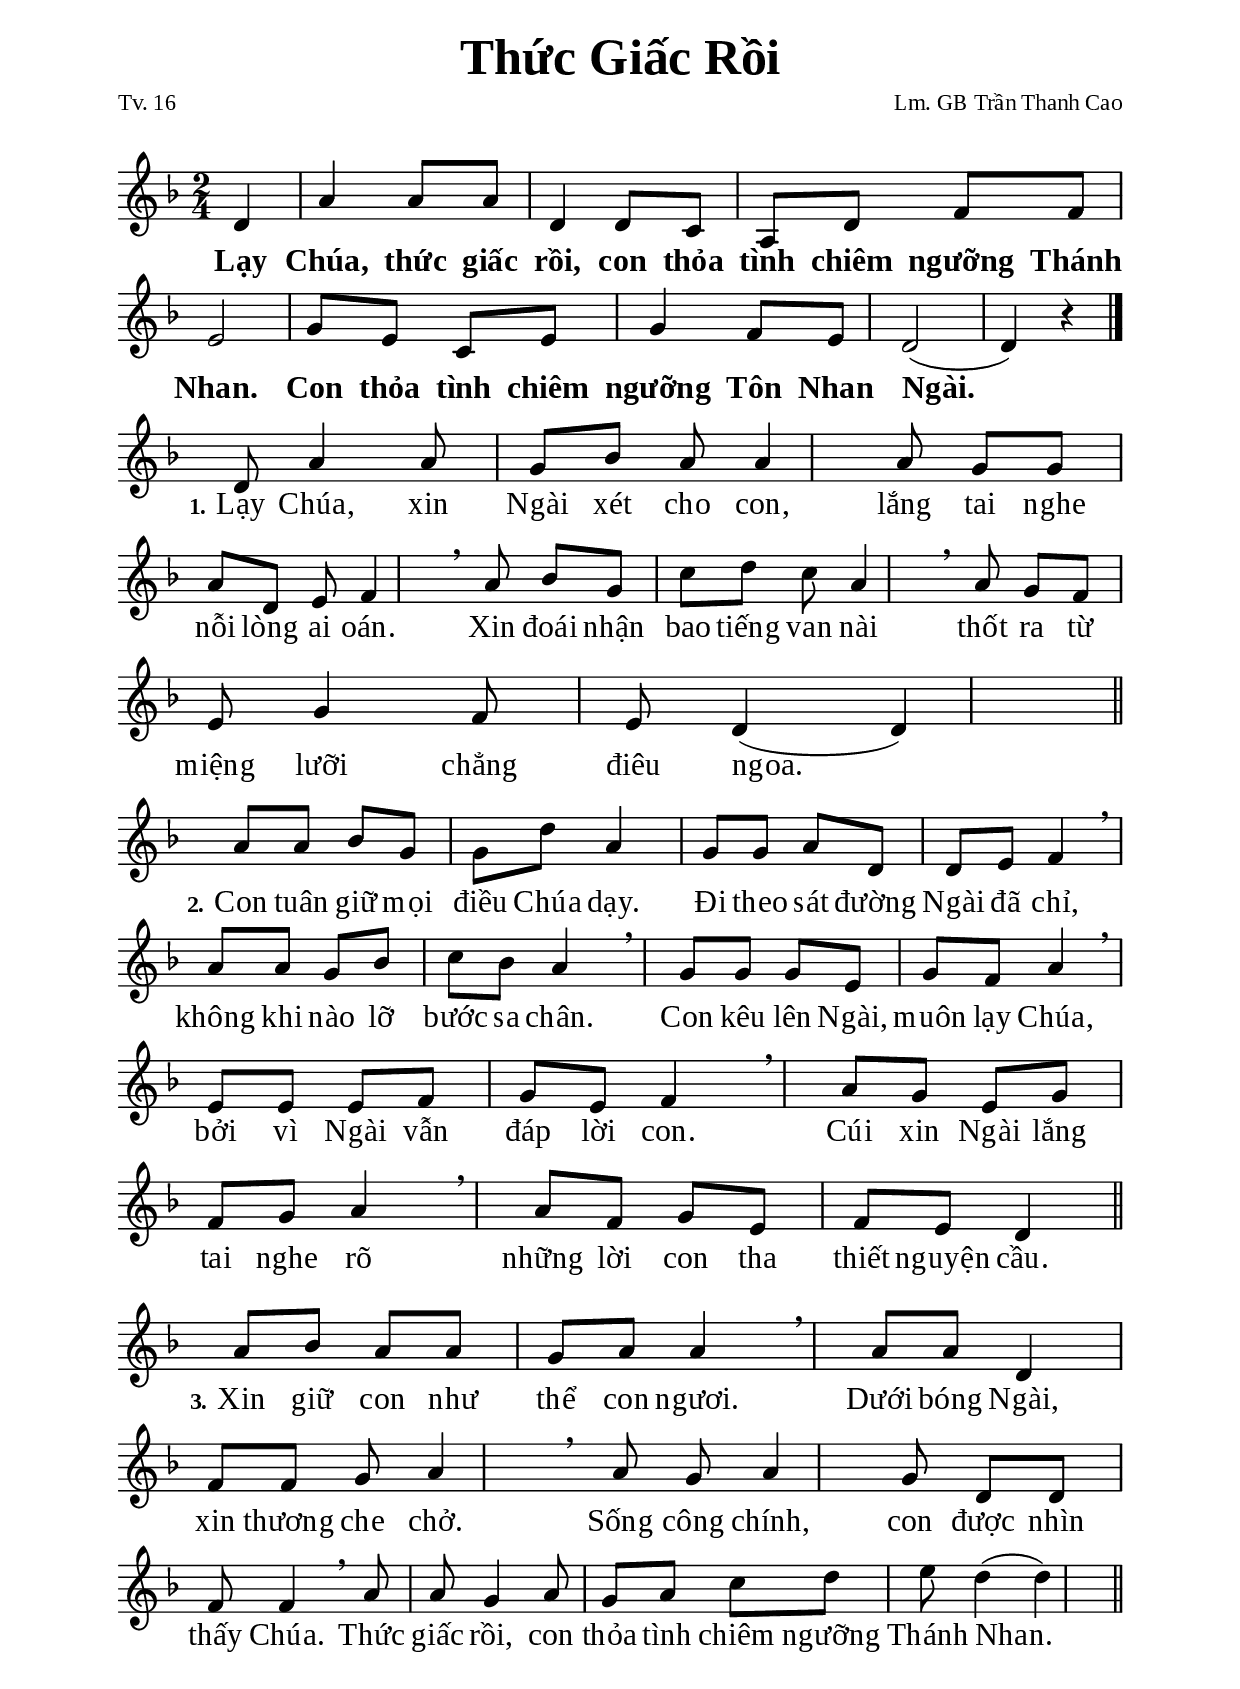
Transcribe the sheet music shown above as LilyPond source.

% Cài đặt chung
\version "2.20.0"
\include "english.ly"

\header {
  title = \markup { \fontsize #3 "Thức Giấc Rồi" }
  poet = "Tv. 16"
  composer = "Lm. GB Trần Thanh Cao"
  arranger = " "
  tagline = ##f
}

\paper {
  #(set-paper-size "a4")
  top-margin = 10\mm
  bottom-margin = 10\mm
  left-margin = 20\mm
  right-margin = 20\mm
  indent = #0
  #(define fonts
    (make-pango-font-tree
      "Liberation Serif"
      "Liberation Serif"
      "Liberation Serif"
      (/ 20 20)))
  page-count = #1
}

% Nhạc điệp khúc
nhacDiepKhuc= \relative c' {
  \partial 4 d4 |
  a' a8 a |
  d,4 d8 c |
  a d f f |
  e2 |
  g8 e c e |
  g4 f8 e |
  d2 ( |
  d4) r \bar "|."
}

% Nhạc phiên khúc
nhacPhienKhucMot = \relative c' {
  d8 a'4 a8 g bf a a4
  a8 g g a d, e f4 \breathe
  a8 bf g c d c a4 \breathe
  a8 g f e g4
  f8 e d4 (d) \bar "||"
  
}

nhacPhienKhucHai = \relative c'' {
  a8 a bf g g d' a4
  g8 g a d, d e f4 \breathe
  a8 a g bf c bf a4 \breathe
  g8 g g e g f a4 \breathe
  e8 e e f g e f4 \breathe
  a8 g e g f g a4 \breathe
  a8 f g e f e d4 \bar "||"
}

nhacPhienKhucBa = \relative c'' {
  a8 bf a a g a a4 \breathe
  a8 a d,4 f8 f g a4 \breathe
  a8 g a4 g8 d d f f4 \breathe
  a8 a g4 a8 g a c d e d4 (d) \bar "||"
}

% Lời điệp khúc
loiDiepKhuc = \lyricmode {
  Lạy Chúa, thức giấc rồi,
  con thỏa tình chiêm ngưỡng Thánh Nhan.
  Con thỏa tình chiêm ngưỡng Tôn Nhan Ngài.
}

% Lời phiên khúc
loiPhienKhucMot = \lyricmode {
  \set stanza = #"1."
  Lạy Chúa, xin Ngài xét cho con,
  lắng tai nghe nỗi lòng ai oán.
  Xin đoái nhận bao tiếng van nài
  thốt ra từ miệng lưỡi chẳng điêu ngoa.
}

loiPhienKhucHai = \lyricmode {
  \set stanza = #"2."
  Con tuân giữ mọi điều Chúa dạy.
  Đi theo sát đường Ngài đã chỉ,
  không khi nào lỡ bước sa chân.
  Con kêu lên Ngài,
  muôn lạy Chúa, bởi vì Ngài vẫn đáp lời con.
  Cúi xin Ngài lắng tai nghe rõ
  những lời con tha thiết nguyện cầu.
}

loiPhienKhucBa = \lyricmode {
  \set stanza = #"3."
  Xin giữ con như thể con ngươi.
  Dưới bóng Ngài, xin thương che chở.
  Sống công chính, con được nhìn thấy Chúa.
  Thức giấc rồi, con thỏa tình chiêm ngưỡng Thánh Nhan.
}


% Dàn trang
\score {
  \new ChoirStaff <<
    \new Staff = diepKhuc \with {
        \consists "Merge_rests_engraver"
        \magnifyStaff #(magstep +1)
      }
      <<
      \new Voice = beSop {
        \key f \major \time 2/4 \nhacDiepKhuc
      }
    >>
    \new Lyrics \lyricsto beSop \loiDiepKhuc
  >>
  \layout {
    \override Lyrics.LyricText.font-series = #'bold
    \override Lyrics.LyricText.font-size = #+3
    \override Lyrics.LyricSpace.minimum-distance = #1.5
    \override Score.BarNumber.break-visibility = ##(#f #f #f)
    \override Score.SpacingSpanner.uniform-stretching = ##t
  }
}

\score {
  \new ChoirStaff <<
    \new Staff = phienKhuc \with {
        \magnifyStaff #(magstep +1)
      }
      <<
      \new Voice = beSop {
        \key f \major \time 2/4 \nhacPhienKhucMot
      }
    >>
    \new Lyrics \lyricsto beSop \loiPhienKhucMot
  >>
  \layout {
    \override Staff.TimeSignature.transparent = ##t
    \override Lyrics.LyricText.font-size = #+3
    \override Lyrics.LyricSpace.minimum-distance = #0.5
    \override Score.BarNumber.break-visibility = ##(#f #f #f)
    \override Score.SpacingSpanner.uniform-stretching = ##t
    \set Score.barAlways = ##t
    \set Score.defaultBarType = ""
  } 
}

\score {
  \new ChoirStaff <<
    \new Staff = phienKhuc \with {
        \magnifyStaff #(magstep +1)
      }
      <<
      \new Voice = beSop {
        \key f \major \time 2/4 \nhacPhienKhucHai
      }
    >>
    \new Lyrics \lyricsto beSop \loiPhienKhucHai
  >>
  \layout {
    \override Staff.TimeSignature.transparent = ##t
    \override Lyrics.LyricText.font-size = #+3
    \override Lyrics.LyricSpace.minimum-distance = #0.5
    \override Score.BarNumber.break-visibility = ##(#f #f #f)
    \override Score.SpacingSpanner.uniform-stretching = ##t
    \set Score.barAlways = ##t
    \set Score.defaultBarType = ""
  } 
}

\score {
  \new ChoirStaff <<
    \new Staff = phienKhuc \with {
        \magnifyStaff #(magstep +1)
      }
      <<
      \new Voice = beSop {
        \key f \major \time 2/4 \nhacPhienKhucBa
      }
    >>
    \new Lyrics \lyricsto beSop \loiPhienKhucBa
  >>
  \layout {
    \override Staff.TimeSignature.transparent = ##t
    \override Lyrics.LyricText.font-size = #+3
    \override Lyrics.LyricSpace.minimum-distance = #0.5
    \override Score.BarNumber.break-visibility = ##(#f #f #f)
    \override Score.SpacingSpanner.uniform-stretching = ##t
    \set Score.barAlways = ##t
    \set Score.defaultBarType = ""
  } 
}
